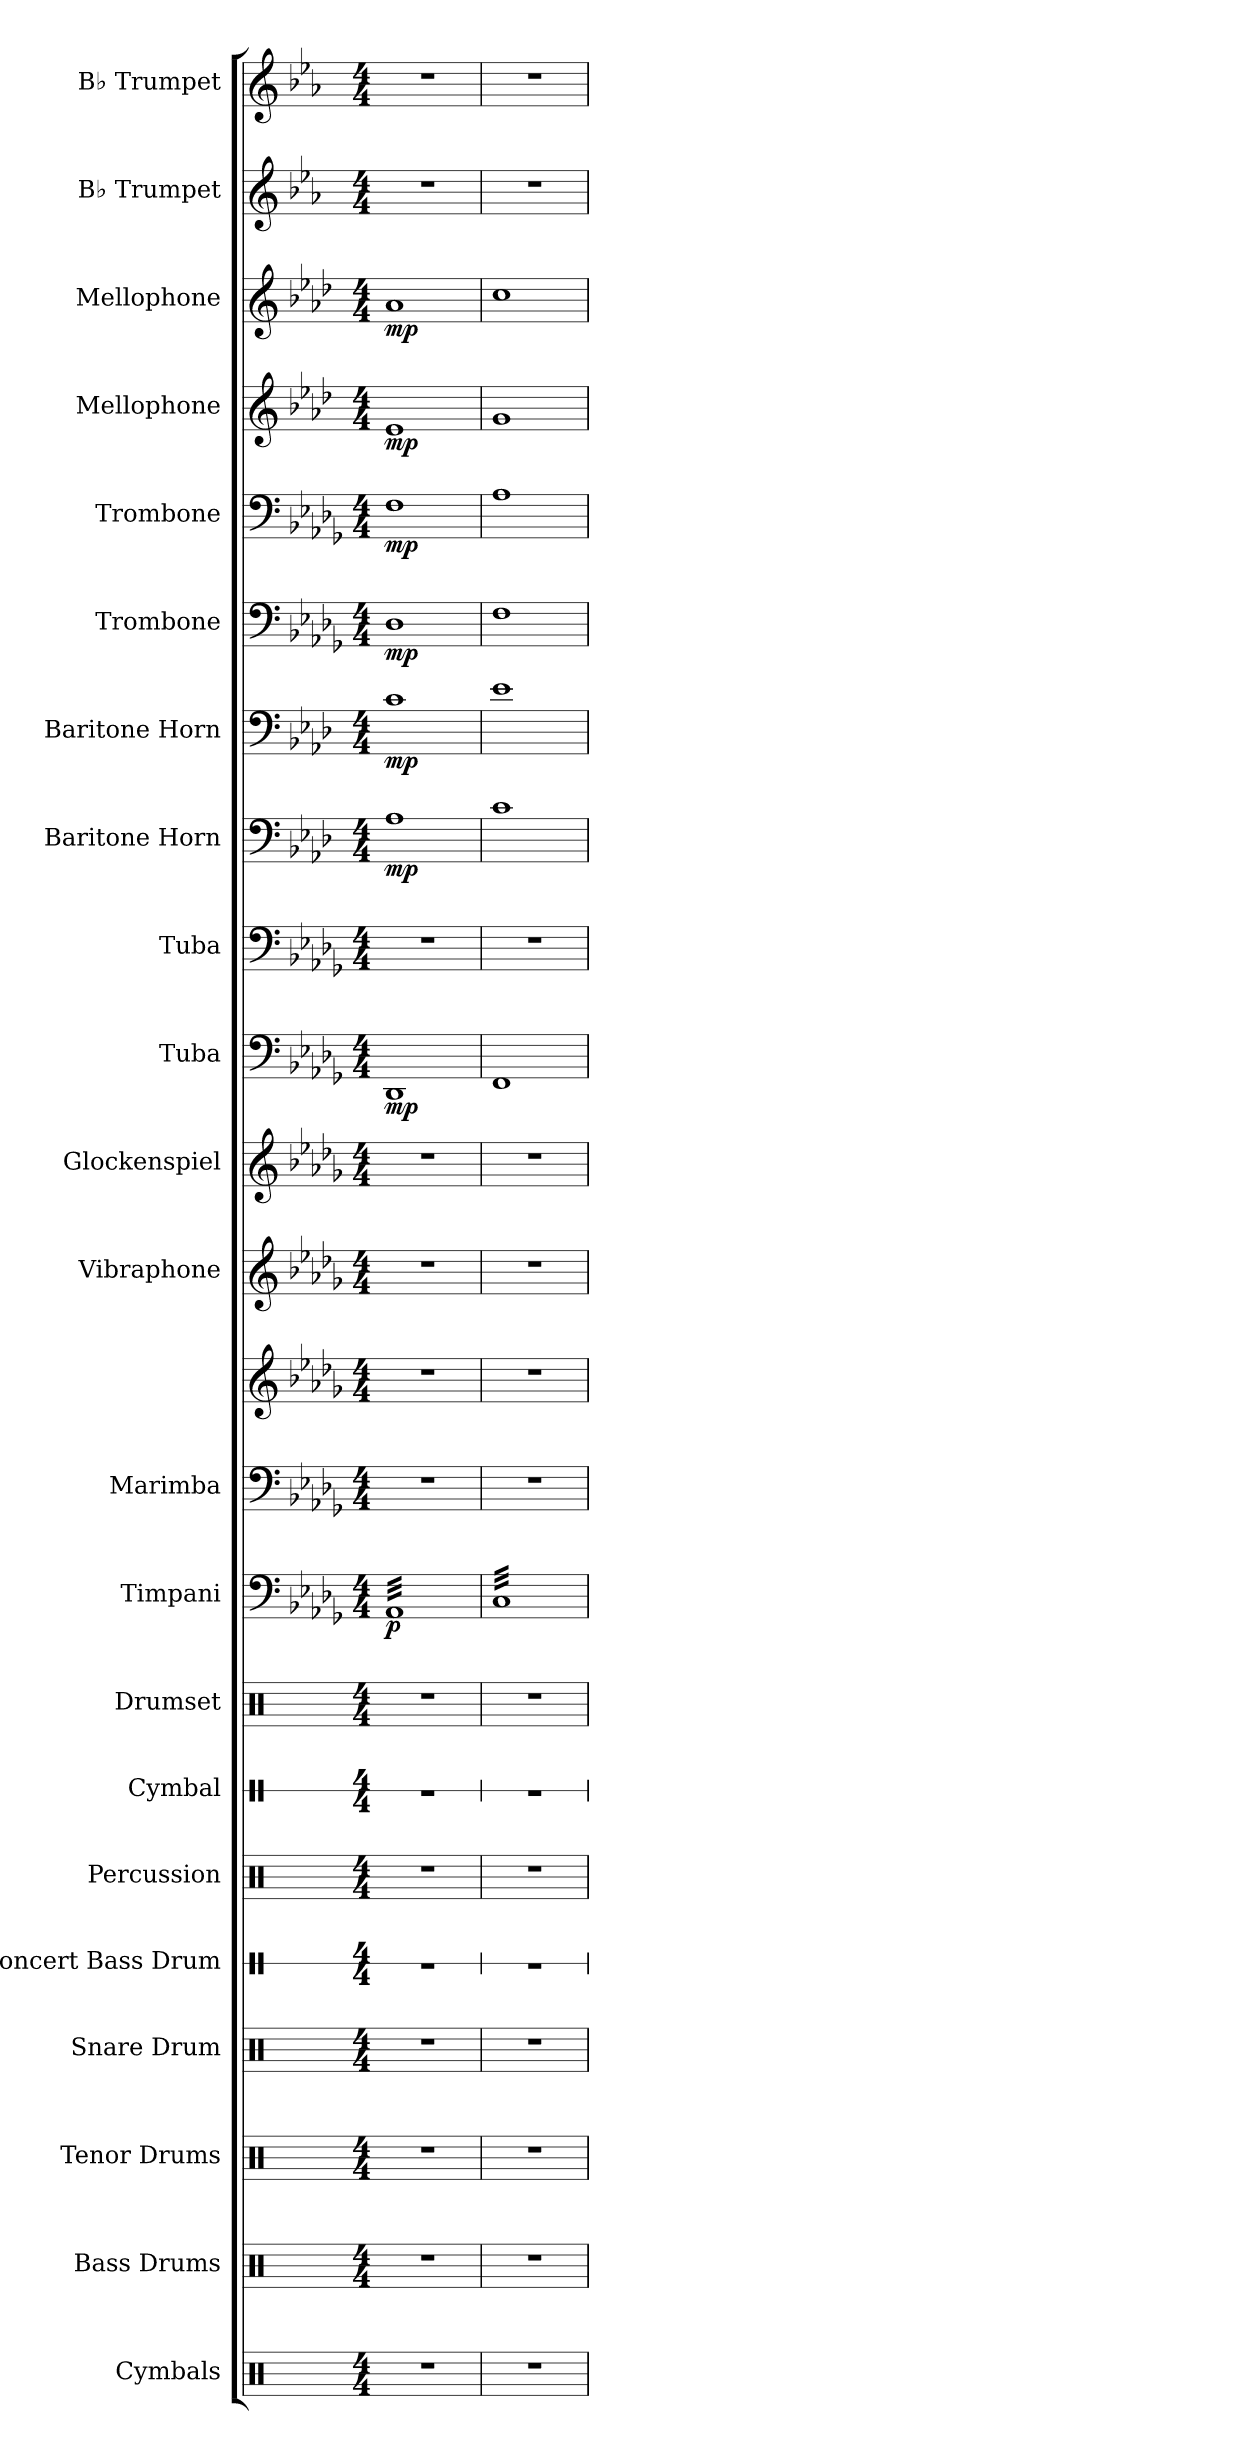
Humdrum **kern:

**kern	**kern	**kern	**kern	**kern	**kern	**kern	**kern	**kern	**dynam	**kern	**kern	**kern	**kern	**kern	**dynam	**kern	**kern	**dynam	**kern	**dynam	**kern	**dynam	**kern	**dynam	**kern	**dynam	**kern	**dynam	**kern	**kern
*part22	*part21	*part20	*part19	*part18	*part17	*part16	*part15	*part14	*part14	*part13	*part13	*part12	*part11	*part10	*part10	*part9	*part8	*part8	*part7	*part7	*part6	*part6	*part5	*part5	*part4	*part4	*part3	*part3	*part2	*part1
*staff23	*staff22	*staff21	*staff20	*staff19	*staff18	*staff17	*staff16	*staff15	*staff15	*staff14	*staff13	*staff12	*staff11	*staff10	*staff10	*staff9	*staff8	*staff8	*staff7	*staff7	*staff6	*staff6	*staff5	*staff5	*staff4	*staff4	*staff3	*staff3	*staff2	*staff1
*I"Cymbals	*I"Bass Drums	*I"Tenor Drums	*I"Snare Drum	*I"Concert Bass Drum	*I"Percussion	*I"Cymbal	*I"Drumset	*I"Timpani	*	*I"Marimba	*	*I"Vibraphone	*I"Glockenspiel	*I"Tuba	*	*I"Tuba	*I"Baritone Horn	*	*I"Baritone Horn	*	*I"Trombone	*	*I"Trombone	*	*I"Mellophone	*	*I"Mellophone	*	*I"B♭ Trumpet	*I"B♭ Trumpet
*I'Cym.	*I'B.D.	*I'T.D.	*I'S.D.	*I'Con. BD	*I'Perc.	*I'Cym.	*I'D. Set	*I'Timp.	*	*I'Mrm.	*	*I'Vib.	*I'Glock.	*I'Tba.	*	*I'Tba.	*I'Bar. Hn.	*	*I'Bar. Hn.	*	*I'Tbn.	*	*I'Tbn.	*	*I'Mello	*	*I'Mello	*	*I'B♭ Tpt.	*I'B♭ Tpt.
*	*	*	*	*stria1	*	*stria1	*	*	*	*	*	*	*	*	*	*	*	*	*	*	*	*	*	*	*	*	*	*	*	*
*clefX	*clefX	*clefX	*clefX	*clefX	*clefX	*clefX	*clefX	*clefF4	*	*clefF4	*clefG2	*clefG2	*clefG2	*clefF4	*	*clefF4	*clefF4	*	*clefF4	*	*clefF4	*	*clefF4	*	*clefG2	*	*clefG2	*	*clefG2	*clefG2
*	*	*	*	*	*	*	*	*	*	*	*	*	*ITrd-14c-24	*	*	*	*ITrd4c7	*	*ITrd4c7	*	*	*	*	*	*ITrd4c7	*	*ITrd4c7	*	*ITrd1c2	*ITrd1c2
*k[]	*k[]	*k[]	*k[]	*k[]	*k[]	*k[]	*k[]	*k[b-e-a-d-g-]	*	*k[b-e-a-d-g-]	*k[b-e-a-d-g-]	*k[b-e-a-d-g-]	*k[b-e-a-d-g-]	*k[b-e-a-d-g-]	*	*k[b-e-a-d-g-]	*k[b-e-a-d-g-]	*	*k[b-e-a-d-g-]	*	*k[b-e-a-d-g-]	*	*k[b-e-a-d-g-]	*	*k[b-e-a-d-g-]	*	*k[b-e-a-d-g-]	*	*k[b-e-a-d-g-]	*k[b-e-a-d-g-]
*M4/4	*M4/4	*M4/4	*M4/4	*M4/4	*M4/4	*M4/4	*M4/4	*M4/4	*	*M4/4	*M4/4	*M4/4	*M4/4	*M4/4	*	*M4/4	*M4/4	*	*M4/4	*	*M4/4	*	*M4/4	*	*M4/4	*	*M4/4	*	*M4/4	*M4/4
=1	=1	=1	=1	=1	=1	=1	=1	=1	=1	=1	=1	=1	=1	=1	=1	=1	=1	=1	=1	=1	=1	=1	=1	=1	=1	=1	=1	=1	=1	=1
!	!	!	!	!	!	!	!	!	!LO:DY:b	!	!	!	!	!	!LO:DY:b	!	!	!LO:DY:b	!	!LO:DY:b	!	!LO:DY:b	!	!LO:DY:b	!	!LO:DY:b	!	!LO:DY:b	!	!
*	*	*	*	*	*	*	*	*tremolo	*	*	*	*	*	*	*	*	*	*	*	*	*	*	*	*	*	*	*	*	*	*
1r	1r	1r	1r	1r	1r	1r	1r	32AA-LLL	p	1r	1r	1r	1r	1DD-	mp	1r	1D-	mp	1F	mp	1D-	mp	1F	mp	1A-	mp	1d-	mp	1r	1r
.	.	.	.	.	.	.	.	32AA-	.	.	.	.	.	.	.	.	.	.	.	.	.	.	.	.	.	.	.	.	.	.
.	.	.	.	.	.	.	.	32AA-	.	.	.	.	.	.	.	.	.	.	.	.	.	.	.	.	.	.	.	.	.	.
.	.	.	.	.	.	.	.	32AA-	.	.	.	.	.	.	.	.	.	.	.	.	.	.	.	.	.	.	.	.	.	.
.	.	.	.	.	.	.	.	32AA-	.	.	.	.	.	.	.	.	.	.	.	.	.	.	.	.	.	.	.	.	.	.
.	.	.	.	.	.	.	.	32AA-	.	.	.	.	.	.	.	.	.	.	.	.	.	.	.	.	.	.	.	.	.	.
.	.	.	.	.	.	.	.	32AA-	.	.	.	.	.	.	.	.	.	.	.	.	.	.	.	.	.	.	.	.	.	.
.	.	.	.	.	.	.	.	32AA-	.	.	.	.	.	.	.	.	.	.	.	.	.	.	.	.	.	.	.	.	.	.
.	.	.	.	.	.	.	.	32AA-	.	.	.	.	.	.	.	.	.	.	.	.	.	.	.	.	.	.	.	.	.	.
.	.	.	.	.	.	.	.	32AA-	.	.	.	.	.	.	.	.	.	.	.	.	.	.	.	.	.	.	.	.	.	.
.	.	.	.	.	.	.	.	32AA-	.	.	.	.	.	.	.	.	.	.	.	.	.	.	.	.	.	.	.	.	.	.
.	.	.	.	.	.	.	.	32AA-	.	.	.	.	.	.	.	.	.	.	.	.	.	.	.	.	.	.	.	.	.	.
.	.	.	.	.	.	.	.	32AA-	.	.	.	.	.	.	.	.	.	.	.	.	.	.	.	.	.	.	.	.	.	.
.	.	.	.	.	.	.	.	32AA-	.	.	.	.	.	.	.	.	.	.	.	.	.	.	.	.	.	.	.	.	.	.
.	.	.	.	.	.	.	.	32AA-	.	.	.	.	.	.	.	.	.	.	.	.	.	.	.	.	.	.	.	.	.	.
.	.	.	.	.	.	.	.	32AA-	.	.	.	.	.	.	.	.	.	.	.	.	.	.	.	.	.	.	.	.	.	.
.	.	.	.	.	.	.	.	32AA-	.	.	.	.	.	.	.	.	.	.	.	.	.	.	.	.	.	.	.	.	.	.
.	.	.	.	.	.	.	.	32AA-	.	.	.	.	.	.	.	.	.	.	.	.	.	.	.	.	.	.	.	.	.	.
.	.	.	.	.	.	.	.	32AA-	.	.	.	.	.	.	.	.	.	.	.	.	.	.	.	.	.	.	.	.	.	.
.	.	.	.	.	.	.	.	32AA-	.	.	.	.	.	.	.	.	.	.	.	.	.	.	.	.	.	.	.	.	.	.
.	.	.	.	.	.	.	.	32AA-	.	.	.	.	.	.	.	.	.	.	.	.	.	.	.	.	.	.	.	.	.	.
.	.	.	.	.	.	.	.	32AA-	.	.	.	.	.	.	.	.	.	.	.	.	.	.	.	.	.	.	.	.	.	.
.	.	.	.	.	.	.	.	32AA-	.	.	.	.	.	.	.	.	.	.	.	.	.	.	.	.	.	.	.	.	.	.
.	.	.	.	.	.	.	.	32AA-	.	.	.	.	.	.	.	.	.	.	.	.	.	.	.	.	.	.	.	.	.	.
.	.	.	.	.	.	.	.	32AA-	.	.	.	.	.	.	.	.	.	.	.	.	.	.	.	.	.	.	.	.	.	.
.	.	.	.	.	.	.	.	32AA-	.	.	.	.	.	.	.	.	.	.	.	.	.	.	.	.	.	.	.	.	.	.
.	.	.	.	.	.	.	.	32AA-	.	.	.	.	.	.	.	.	.	.	.	.	.	.	.	.	.	.	.	.	.	.
.	.	.	.	.	.	.	.	32AA-	.	.	.	.	.	.	.	.	.	.	.	.	.	.	.	.	.	.	.	.	.	.
.	.	.	.	.	.	.	.	32AA-	.	.	.	.	.	.	.	.	.	.	.	.	.	.	.	.	.	.	.	.	.	.
.	.	.	.	.	.	.	.	32AA-	.	.	.	.	.	.	.	.	.	.	.	.	.	.	.	.	.	.	.	.	.	.
.	.	.	.	.	.	.	.	32AA-	.	.	.	.	.	.	.	.	.	.	.	.	.	.	.	.	.	.	.	.	.	.
.	.	.	.	.	.	.	.	32AA-JJJ	.	.	.	.	.	.	.	.	.	.	.	.	.	.	.	.	.	.	.	.	.	.
=2	=2	=2	=2	=2	=2	=2	=2	=2	=2	=2	=2	=2	=2	=2	=2	=2	=2	=2	=2	=2	=2	=2	=2	=2	=2	=2	=2	=2	=2	=2
1r	1r	1r	1r	1r	1r	1r	1r	32CLLL	.	1r	1r	1r	1r	1FF	.	1r	1F	.	1A-	.	1F	.	1A-	.	1c	.	1f	.	1r	1r
.	.	.	.	.	.	.	.	32C	.	.	.	.	.	.	.	.	.	.	.	.	.	.	.	.	.	.	.	.	.	.
.	.	.	.	.	.	.	.	32C	.	.	.	.	.	.	.	.	.	.	.	.	.	.	.	.	.	.	.	.	.	.
.	.	.	.	.	.	.	.	32C	.	.	.	.	.	.	.	.	.	.	.	.	.	.	.	.	.	.	.	.	.	.
.	.	.	.	.	.	.	.	32C	.	.	.	.	.	.	.	.	.	.	.	.	.	.	.	.	.	.	.	.	.	.
.	.	.	.	.	.	.	.	32C	.	.	.	.	.	.	.	.	.	.	.	.	.	.	.	.	.	.	.	.	.	.
.	.	.	.	.	.	.	.	32C	.	.	.	.	.	.	.	.	.	.	.	.	.	.	.	.	.	.	.	.	.	.
.	.	.	.	.	.	.	.	32C	.	.	.	.	.	.	.	.	.	.	.	.	.	.	.	.	.	.	.	.	.	.
.	.	.	.	.	.	.	.	32C	.	.	.	.	.	.	.	.	.	.	.	.	.	.	.	.	.	.	.	.	.	.
.	.	.	.	.	.	.	.	32C	.	.	.	.	.	.	.	.	.	.	.	.	.	.	.	.	.	.	.	.	.	.
.	.	.	.	.	.	.	.	32C	.	.	.	.	.	.	.	.	.	.	.	.	.	.	.	.	.	.	.	.	.	.
.	.	.	.	.	.	.	.	32C	.	.	.	.	.	.	.	.	.	.	.	.	.	.	.	.	.	.	.	.	.	.
.	.	.	.	.	.	.	.	32C	.	.	.	.	.	.	.	.	.	.	.	.	.	.	.	.	.	.	.	.	.	.
.	.	.	.	.	.	.	.	32C	.	.	.	.	.	.	.	.	.	.	.	.	.	.	.	.	.	.	.	.	.	.
.	.	.	.	.	.	.	.	32C	.	.	.	.	.	.	.	.	.	.	.	.	.	.	.	.	.	.	.	.	.	.
.	.	.	.	.	.	.	.	32C	.	.	.	.	.	.	.	.	.	.	.	.	.	.	.	.	.	.	.	.	.	.
.	.	.	.	.	.	.	.	32C	.	.	.	.	.	.	.	.	.	.	.	.	.	.	.	.	.	.	.	.	.	.
.	.	.	.	.	.	.	.	32C	.	.	.	.	.	.	.	.	.	.	.	.	.	.	.	.	.	.	.	.	.	.
.	.	.	.	.	.	.	.	32C	.	.	.	.	.	.	.	.	.	.	.	.	.	.	.	.	.	.	.	.	.	.
.	.	.	.	.	.	.	.	32C	.	.	.	.	.	.	.	.	.	.	.	.	.	.	.	.	.	.	.	.	.	.
.	.	.	.	.	.	.	.	32C	.	.	.	.	.	.	.	.	.	.	.	.	.	.	.	.	.	.	.	.	.	.
.	.	.	.	.	.	.	.	32C	.	.	.	.	.	.	.	.	.	.	.	.	.	.	.	.	.	.	.	.	.	.
.	.	.	.	.	.	.	.	32C	.	.	.	.	.	.	.	.	.	.	.	.	.	.	.	.	.	.	.	.	.	.
.	.	.	.	.	.	.	.	32C	.	.	.	.	.	.	.	.	.	.	.	.	.	.	.	.	.	.	.	.	.	.
.	.	.	.	.	.	.	.	32C	.	.	.	.	.	.	.	.	.	.	.	.	.	.	.	.	.	.	.	.	.	.
.	.	.	.	.	.	.	.	32C	.	.	.	.	.	.	.	.	.	.	.	.	.	.	.	.	.	.	.	.	.	.
.	.	.	.	.	.	.	.	32C	.	.	.	.	.	.	.	.	.	.	.	.	.	.	.	.	.	.	.	.	.	.
.	.	.	.	.	.	.	.	32C	.	.	.	.	.	.	.	.	.	.	.	.	.	.	.	.	.	.	.	.	.	.
.	.	.	.	.	.	.	.	32C	.	.	.	.	.	.	.	.	.	.	.	.	.	.	.	.	.	.	.	.	.	.
.	.	.	.	.	.	.	.	32C	.	.	.	.	.	.	.	.	.	.	.	.	.	.	.	.	.	.	.	.	.	.
.	.	.	.	.	.	.	.	32C	.	.	.	.	.	.	.	.	.	.	.	.	.	.	.	.	.	.	.	.	.	.
.	.	.	.	.	.	.	.	32CJJJ	.	.	.	.	.	.	.	.	.	.	.	.	.	.	.	.	.	.	.	.	.	.
*	*	*	*	*	*	*	*	*Xtremolo	*	*	*	*	*	*	*	*	*	*	*	*	*	*	*	*	*	*	*	*	*	*
=	=	=	=	=	=	=	=	=	=	=	=	=	=	=	=	=	=	=	=	=	=	=	=	=	=	=	=	=	=	=
*-	*-	*-	*-	*-	*-	*-	*-	*-	*-	*-	*-	*-	*-	*-	*-	*-	*-	*-	*-	*-	*-	*-	*-	*-	*-	*-	*-	*-	*-	*-
